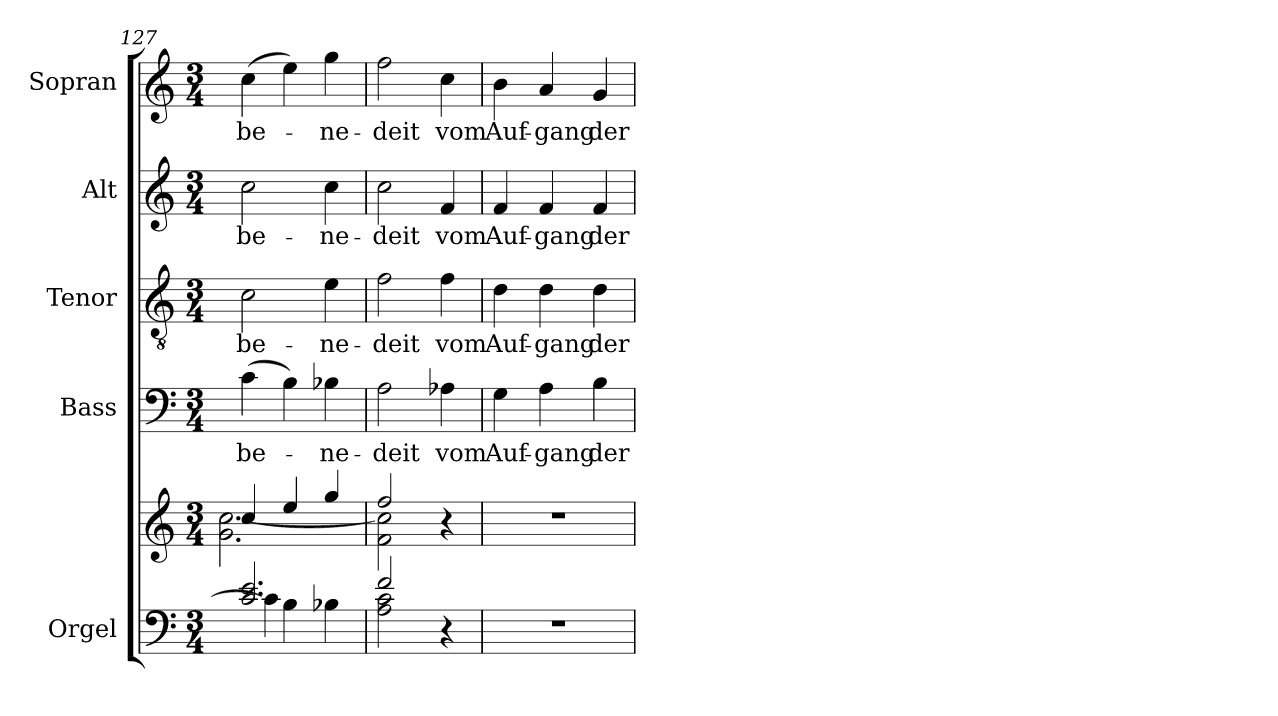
**kern	**kern	**kern	**text	**kern	**text	**kern	**text	**kern	**text
*part5	*part5	*part4	*part4	*part3	*part3	*part2	*part2	*part1	*part1
*staff6	*staff5	*staff4	*staff4	*staff3	*staff3	*staff2	*staff2	*staff1	*staff1
*I"Orgel	*	*I"Bass	*	*I"Tenor	*	*I"Alt	*	*I"Sopran	*
*I'Org.	*	*I'B	*	*I'T	*	*I'A	*	*I'S	*
*clefF4	*clefG2	*clefF4	*	*clefGv2	*	*clefG2	*	*clefG2	*
*k[]	*k[]	*k[]	*	*k[]	*	*k[]	*	*k[]	*
*C:	*C:	*C:	*	*C:	*	*C:	*	*C:	*
*M3/4	*M3/4	*M3/4	*	*M3/4	*	*M3/4	*	*M3/4	*
=127	=127	=127	=127	=127	=127	=127	=127	=127	=127
*^	*^	*	*	*	*	*	*	*	*
!	!	!	!	!	!LO:LY:b	!	!LO:LY:b	!	!LO:LY:b	!	!LO:LY:b
2.c/ 2.e/	4c\]	4cc/	2.g\ [<2.cc\	(>4c\	-be-	2c\	-be-	2cc\	-be-	(>4cc\	-be-
.	4B\	4ee/	.	4B\)	.	.	.	.	.	4ee\)	.
!	!	!	!	!	!LO:LY:b	!	!LO:LY:b	!	!LO:LY:b	!	!LO:LY:b
.	4B-X\	4gg/	.	4B-X\	-ne-	4e\	-ne-	4cc\	-ne-	4gg\	-ne-
=128	=128	=128	=128	=128	=128	=128	=128	=128	=128	=128	=128
!	!	!	!	!	!LO:LY:b	!	!LO:LY:b	!	!LO:LY:b	!	!LO:LY:b
2f/	2A\ 2c\	2ff/	2f\ 2cc\]	2A\	-deit	2f\	-deit	2cc\	-deit	2ff\	-deit
!	!	!	!	!	!LO:LY:b	!	!LO:LY:b	!	!LO:LY:b	!	!LO:LY:b
4r	4ryy	4r	4ryy	4A-X\	vom	4f\	vom	4f/	vom	4cc\	vom
=129	=129	=129	=129	=129	=129	=129	=129	=129	=129	=129	=129
!	!	!	!	!	!LO:LY:b	!	!LO:LY:b	!	!LO:LY:b	!	!LO:LY:b
*v	*v	*	*	*	*	*	*	*	*	*	*
*	*v	*v	*	*	*	*	*	*	*	*
2.r	2.r	4G\	Auf-	4d\	Auf-	4f/	Auf-	4b\	Auf-
!	!	!	!LO:LY:b	!	!LO:LY:b	!	!LO:LY:b	!	!LO:LY:b
.	.	4A\	-gang	4d\	-gang	4f/	-gang	4a/	-gang
!	!	!	!LO:LY:b	!	!LO:LY:b	!	!LO:LY:b	!	!LO:LY:b
.	.	4B\	der	4d\	der	4f/	der	4g/	der
=	=	=	=	=	=	=	=	=	=
*-	*-	*-	*-	*-	*-	*-	*-	*-	*-
